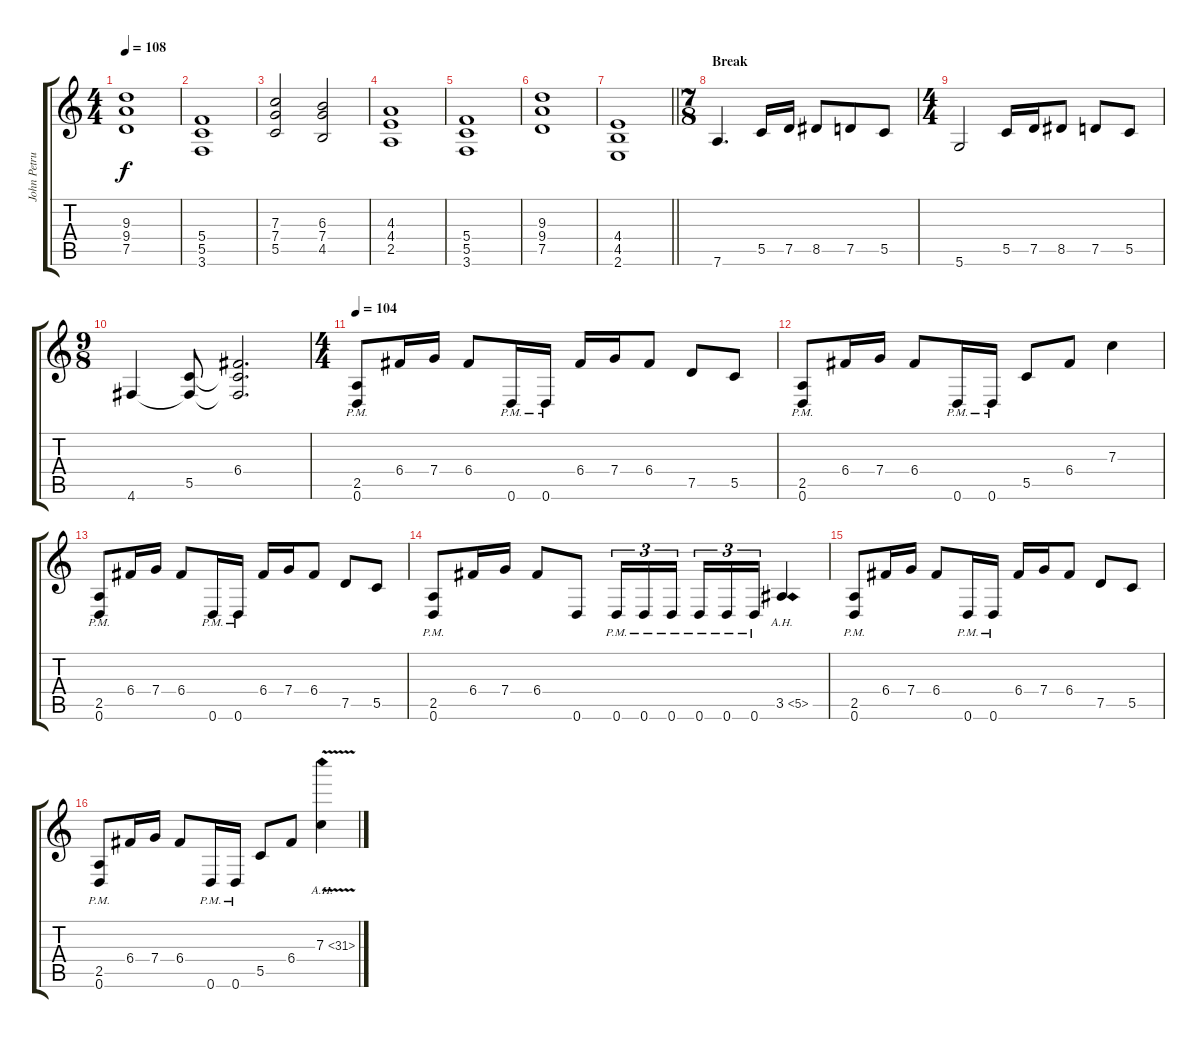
\track ("John Petrucci Rhythm" "John Petru") {instrument electricguitarjazz}
\staff {score tabs}
\tuning (D4 A3 F3 C3 G2 D2) {hide}
\ts (4 4)
\tempo 108
\clef g2
\ks c
(9.3 9.4 7.5).1{dy f} |
(5.4 5.5 3.6).1 |
(7.3 7.4 5.5).2 (6.3 7.4 4.5).2 |
(4.3 4.4 2.5).1 |
(5.4 5.5 3.6).1 |
(9.3 9.4 7.5).1 |
\barLineRight lightlight
(4.4 4.5 2.6).1 |
\ts (7 8)
\section ("" "Break")
7.6.4{d} 5.5.16 7.5.16 8.5.8 7.5.8 5.5.8 |
\ts (4 4)
5.6.2 5.5.16 7.5.16 8.5.8 7.5.8 5.5.8 |
\ts (9 8)
4.6.4 (5.5 4.6{t}).8 (6.4 5.5{t} 4.6{t}).2{d} |
\ts (4 4)
\tempo 104
(2.5 0.6{pm}).8 6.4.16 7.4.16 6.4.8 0.6{pm}.16 0.6{pm}.16 6.4.16 7.4.16 6.4.8 7.5.8 5.5.8 |
(2.5 0.6{pm}).8 6.4.16 7.4.16 6.4.8 0.6{pm}.16 0.6{pm}.16 5.5.8 6.4.8 7.3.4 |
(2.5 0.6{pm}).8 6.4.16 7.4.16 6.4.8 0.6{pm}.16 0.6{pm}.16 6.4.16 7.4.16 6.4.8 7.5.8 5.5.8 |
(2.5 0.6{pm}).8 6.4.16 7.4.16 6.4.8 0.6.8 0.6{pm}.16{tu (3 2)} 0.6{pm}.16{tu (3 2)} 0.6{pm}.16{tu (3 2) beam splitsecondary} 0.6{pm}.16{tu (3 2)} 0.6{pm}.16{tu (3 2)} 0.6{pm}.16{tu (3 2)} 3.5{ah 2}.4 |
(2.5 0.6{pm}).8 6.4.16 7.4.16 6.4.8 0.6{pm}.16 0.6{pm}.16 6.4.16 7.4.16 6.4.8 7.5.8 5.5.8 |
(2.5 0.6{pm}).8 6.4.16 7.4.16 6.4.8 0.6{pm}.16 0.6{pm}.16 5.5.8 6.4.8 7.3{ah 24 v}.4
